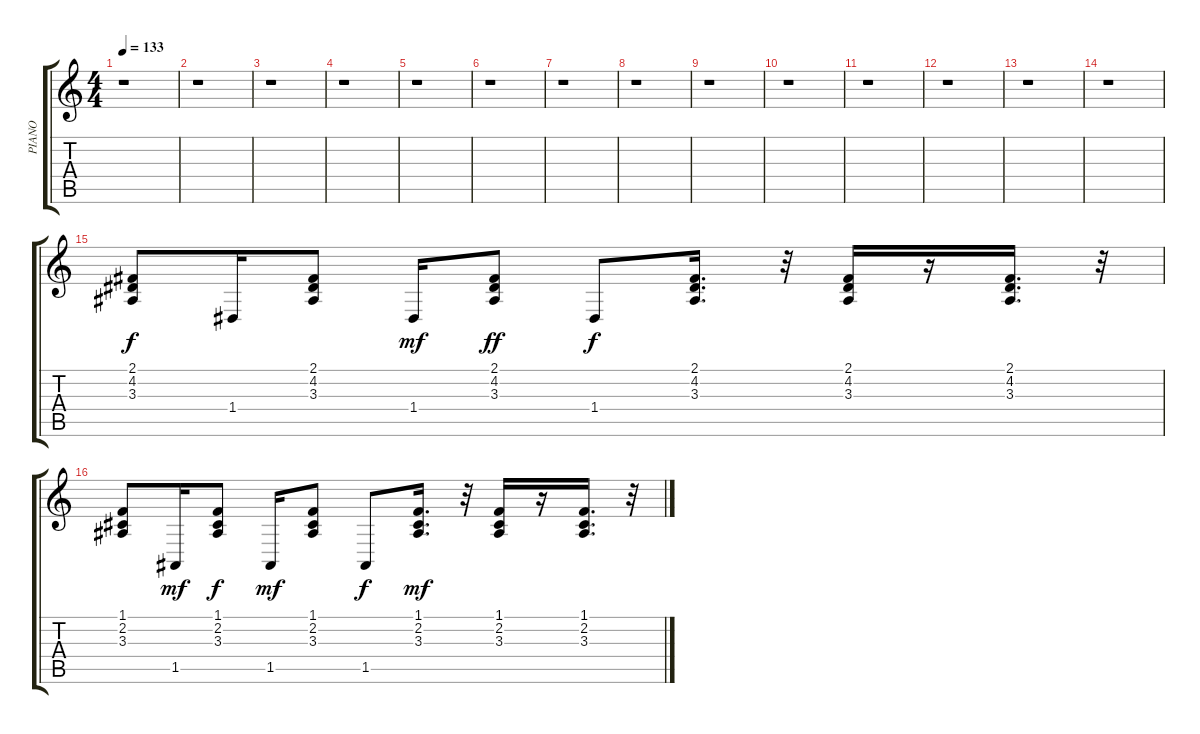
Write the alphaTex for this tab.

\track ("PIANO                               " "PIANO     ") {instrument electricgrandpiano}
\staff {score tabs}
\tuning (E4 B3 G3 D3 A2 E2) {hide}
\ts (4 4)
\tempo 133
\clef g2
\ks c
r.1{dy ff} |
r.1 |
r.1 |
r.1 |
r.1 |
r.1 |
r.1 |
r.1 |
r.1 |
r.1 |
r.1 |
r.1 |
r.1 |
r.1 |
(2.1 4.2 3.3).8{dy f} 1.4.16 (2.1 4.2 3.3).8 1.4.16{dy mf} (2.1 4.2 3.3).8{dy ff} 1.4.8{dy f} (2.1 4.2 3.3).16{d} r.32 (2.1 4.2 3.3).16 r.16 (2.1 4.2 3.3).16{d} r.32 |
(1.1 2.2 3.3).8 1.5.16{dy mf} (1.1 2.2 3.3).8{dy f} 1.5.16{dy mf} (1.1 2.2 3.3).8 1.5.8{dy f} (1.1 2.2 3.3).16{d dy mf} r.32 (1.1 2.2 3.3).16 r.16 (1.1 2.2 3.3).16{d} r.32
